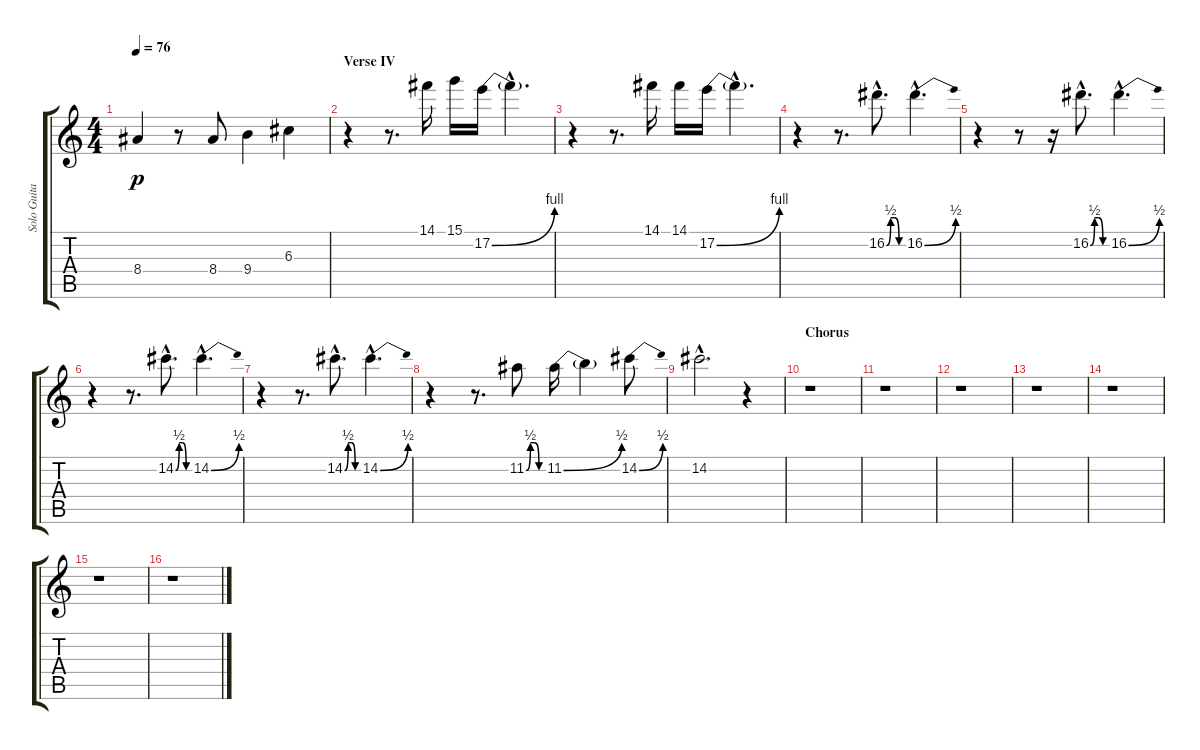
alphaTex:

\track ("Solo Guitar 2" "Solo Guita") {instrument overdrivenguitar}
\staff {score tabs}
\tuning (E4 B3 G3 D3 A2 E2) {hide}
\ts (4 4)
\tempo 76
\clef g2
\ks c
8.4.4{dy p} r.8 8.4.8 9.4.4 6.3.4 |
\section ("" "Verse IV")
r.4 r.8{d} 14.1.16 15.1.16 17.2{be (bend 0 0 60 4)}.16 17.2{hac t}.4{d} |
r.4 r.8{d} 14.1.16 14.1.16 17.2{be (bend 0 0 60 4)}.16 17.2{hac t}.4{d} |
r.4 r.8{d} 16.2{be (custom 0 0 15 2 30 2 45 0 60 0) hac}.8{d} 16.2{be (bend 0 0 60 2) hac}.4{d} |
r.4 r.8 r.16 16.2{be (custom 0 0 15 2 30 2 45 0 60 0) hac}.8{d} 16.2{be (bend 0 0 60 2) hac}.4{d} |
r.4 r.8{d} 14.2{be (custom 0 0 15 2 30 2 45 0 60 0) hac}.8{d} 14.2{be (bend 0 0 60 2) hac}.4{d} |
r.4 r.8{d} 14.2{be (custom 0 0 15 2 30 2 45 0 60 0) hac}.8{d} 14.2{be (bend 0 0 60 2) hac}.4{d} |
r.4 r.8{d} 11.2{be (custom 0 0 15 2 30 2 45 0 60 0)}.8 11.2{be (bend 0 0 60 2)}.16 11.2{t}.4 14.2{be (bend 0 0 60 2)}.8 |
14.2{hac}.2{d} r.4 |
\section ("" "Chorus")
r.1 |
r.1 |
r.1 |
r.1 |
r.1 |
r.1 |
r.1
